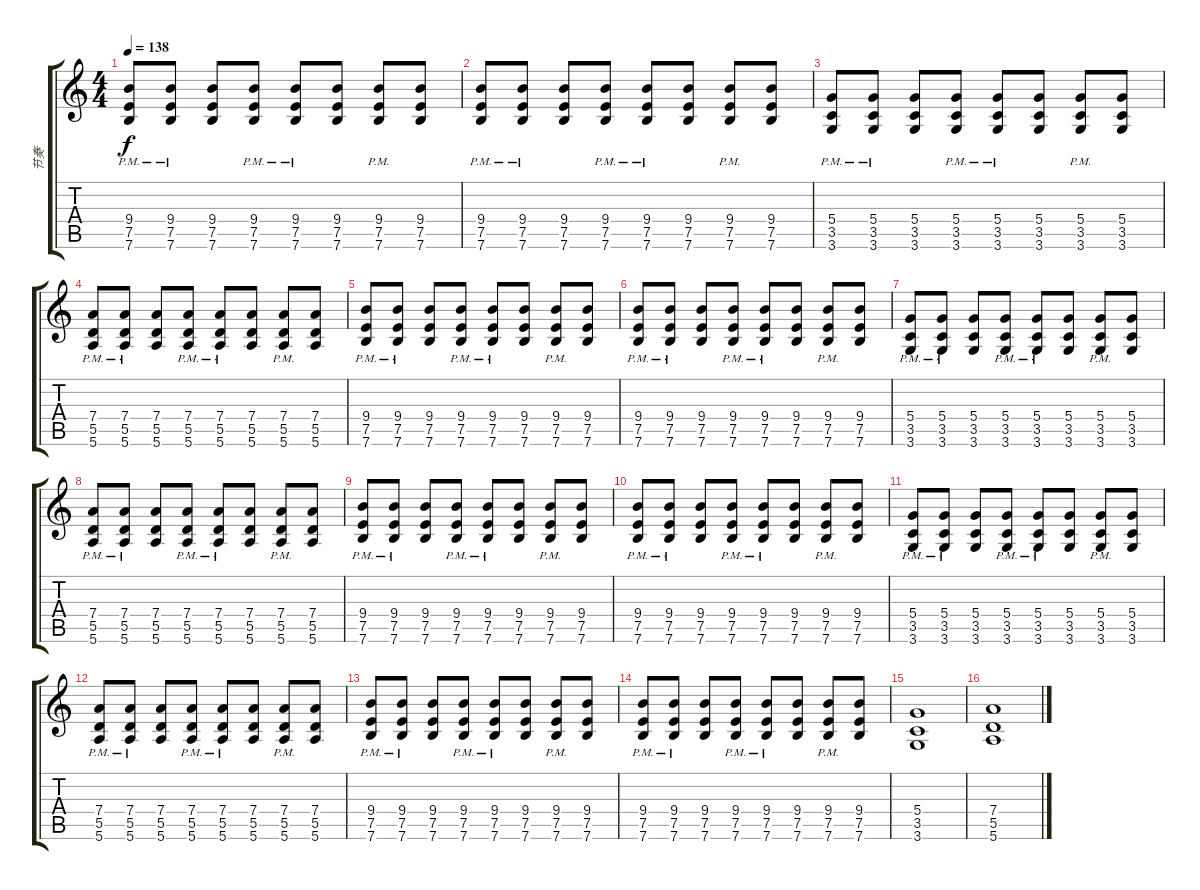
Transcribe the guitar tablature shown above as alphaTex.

\track ("节奏" "节奏") {instrument distortionguitar}
\staff {score tabs}
\tuning (E4 B3 G3 D3 A2 E2) {hide}
\ts (4 4)
\tempo 138
\clef g2
\ks c
(9.4{pm} 7.5{pm} 7.6).8{dy f} (9.4{pm} 7.5{pm} 7.6).8 (9.4 7.5 7.6).8 (9.4{pm} 7.5{pm} 7.6).8 (9.4{pm} 7.5{pm} 7.6).8 (9.4 7.5 7.6).8 (9.4{pm} 7.5{pm} 7.6).8 (9.4 7.5 7.6).8 |
(9.4{pm} 7.5{pm} 7.6).8 (9.4{pm} 7.5{pm} 7.6).8 (9.4 7.5 7.6).8 (9.4{pm} 7.5{pm} 7.6).8 (9.4{pm} 7.5{pm} 7.6).8 (9.4 7.5 7.6).8 (9.4{pm} 7.5{pm} 7.6).8 (9.4 7.5 7.6).8 |
(5.4{pm} 3.5{pm} 3.6).8 (5.4{pm} 3.5{pm} 3.6).8 (5.4 3.5 3.6).8 (5.4{pm} 3.5{pm} 3.6).8 (5.4{pm} 3.5{pm} 3.6).8 (5.4 3.5 3.6).8 (5.4{pm} 3.5{pm} 3.6).8 (5.4 3.5 3.6).8 |
(7.4{pm} 5.5{pm} 5.6).8 (7.4{pm} 5.5{pm} 5.6).8 (7.4 5.5 5.6).8 (7.4{pm} 5.5{pm} 5.6).8 (7.4{pm} 5.5{pm} 5.6).8 (7.4 5.5 5.6).8 (7.4{pm} 5.5{pm} 5.6).8 (7.4 5.5 5.6).8 |
(9.4{pm} 7.5{pm} 7.6).8 (9.4{pm} 7.5{pm} 7.6).8 (9.4 7.5 7.6).8 (9.4{pm} 7.5{pm} 7.6).8 (9.4{pm} 7.5{pm} 7.6).8 (9.4 7.5 7.6).8 (9.4{pm} 7.5{pm} 7.6).8 (9.4 7.5 7.6).8 |
(9.4{pm} 7.5{pm} 7.6).8 (9.4{pm} 7.5{pm} 7.6).8 (9.4 7.5 7.6).8 (9.4{pm} 7.5{pm} 7.6).8 (9.4{pm} 7.5{pm} 7.6).8 (9.4 7.5 7.6).8 (9.4{pm} 7.5{pm} 7.6).8 (9.4 7.5 7.6).8 |
(5.4{pm} 3.5{pm} 3.6).8 (5.4{pm} 3.5{pm} 3.6).8 (5.4 3.5 3.6).8 (5.4{pm} 3.5{pm} 3.6).8 (5.4{pm} 3.5{pm} 3.6).8 (5.4 3.5 3.6).8 (5.4{pm} 3.5{pm} 3.6).8 (5.4 3.5 3.6).8 |
(7.4{pm} 5.5{pm} 5.6).8 (7.4{pm} 5.5{pm} 5.6).8 (7.4 5.5 5.6).8 (7.4{pm} 5.5{pm} 5.6).8 (7.4{pm} 5.5{pm} 5.6).8 (7.4 5.5 5.6).8 (7.4{pm} 5.5{pm} 5.6).8 (7.4 5.5 5.6).8 |
(9.4{pm} 7.5{pm} 7.6).8 (9.4{pm} 7.5{pm} 7.6).8 (9.4 7.5 7.6).8 (9.4{pm} 7.5{pm} 7.6).8 (9.4{pm} 7.5{pm} 7.6).8 (9.4 7.5 7.6).8 (9.4{pm} 7.5{pm} 7.6).8 (9.4 7.5 7.6).8 |
(9.4{pm} 7.5{pm} 7.6).8 (9.4{pm} 7.5{pm} 7.6).8 (9.4 7.5 7.6).8 (9.4{pm} 7.5{pm} 7.6).8 (9.4{pm} 7.5{pm} 7.6).8 (9.4 7.5 7.6).8 (9.4{pm} 7.5{pm} 7.6).8 (9.4 7.5 7.6).8 |
(5.4{pm} 3.5{pm} 3.6).8 (5.4{pm} 3.5{pm} 3.6).8 (5.4 3.5 3.6).8 (5.4{pm} 3.5{pm} 3.6).8 (5.4{pm} 3.5{pm} 3.6).8 (5.4 3.5 3.6).8 (5.4{pm} 3.5{pm} 3.6).8 (5.4 3.5 3.6).8 |
(7.4{pm} 5.5{pm} 5.6).8 (7.4{pm} 5.5{pm} 5.6).8 (7.4 5.5 5.6).8 (7.4{pm} 5.5{pm} 5.6).8 (7.4{pm} 5.5{pm} 5.6).8 (7.4 5.5 5.6).8 (7.4{pm} 5.5{pm} 5.6).8 (7.4 5.5 5.6).8 |
(9.4{pm} 7.5{pm} 7.6).8 (9.4{pm} 7.5{pm} 7.6).8 (9.4 7.5 7.6).8 (9.4{pm} 7.5{pm} 7.6).8 (9.4{pm} 7.5{pm} 7.6).8 (9.4 7.5 7.6).8 (9.4{pm} 7.5{pm} 7.6).8 (9.4 7.5 7.6).8 |
(9.4{pm} 7.5{pm} 7.6).8 (9.4{pm} 7.5{pm} 7.6).8 (9.4 7.5 7.6).8 (9.4{pm} 7.5{pm} 7.6).8 (9.4{pm} 7.5{pm} 7.6).8 (9.4 7.5 7.6).8 (9.4{pm} 7.5{pm} 7.6).8 (9.4 7.5 7.6).8 |
(5.4 3.5 3.6).1 |
(7.4 5.5 5.6).1
